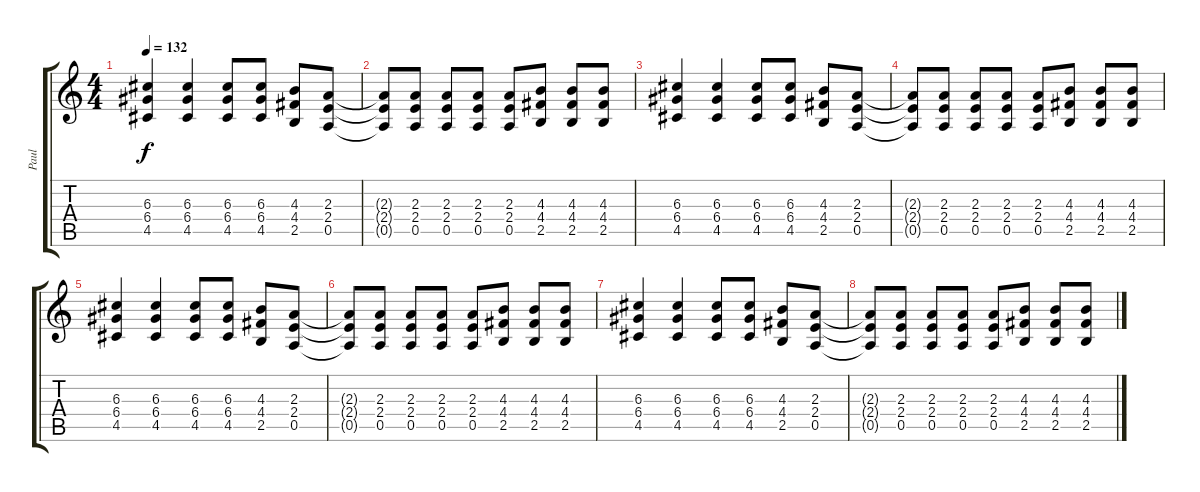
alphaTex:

\track ("Paul" "Paul") {instrument overdrivenguitar}
\staff {score tabs}
\tuning (E4 B3 G3 D3 A2 E2) {hide}
\ts (4 4)
\tempo 132
\clef g2
\ks c
(6.3 6.4 4.5).4{dy f} (6.3 6.4 4.5).4 (6.3 6.4 4.5).8 (6.3 6.4 4.5).8 (4.3 4.4 2.5).8 (2.3 2.4 0.5).8 |
(2.3{t} 2.4{t} 0.5{t}).8 (2.3 2.4 0.5).8 (2.3 2.4 0.5).8 (2.3 2.4 0.5).8 (2.3 2.4 0.5).8 (4.3 4.4 2.5).8 (4.3 4.4 2.5).8 (4.3 4.4 2.5).8 |
(6.3 6.4 4.5).4 (6.3 6.4 4.5).4 (6.3 6.4 4.5).8 (6.3 6.4 4.5).8 (4.3 4.4 2.5).8 (2.3 2.4 0.5).8 |
(2.3{t} 2.4{t} 0.5{t}).8 (2.3 2.4 0.5).8 (2.3 2.4 0.5).8 (2.3 2.4 0.5).8 (2.3 2.4 0.5).8 (4.3 4.4 2.5).8 (4.3 4.4 2.5).8 (4.3 4.4 2.5).8 |
(6.3 6.4 4.5).4 (6.3 6.4 4.5).4 (6.3 6.4 4.5).8 (6.3 6.4 4.5).8 (4.3 4.4 2.5).8 (2.3 2.4 0.5).8 |
(2.3{t} 2.4{t} 0.5{t}).8 (2.3 2.4 0.5).8 (2.3 2.4 0.5).8 (2.3 2.4 0.5).8 (2.3 2.4 0.5).8 (4.3 4.4 2.5).8 (4.3 4.4 2.5).8 (4.3 4.4 2.5).8 |
(6.3 6.4 4.5).4 (6.3 6.4 4.5).4 (6.3 6.4 4.5).8 (6.3 6.4 4.5).8 (4.3 4.4 2.5).8 (2.3 2.4 0.5).8 |
(2.3{t} 2.4{t} 0.5{t}).8 (2.3 2.4 0.5).8 (2.3 2.4 0.5).8 (2.3 2.4 0.5).8 (2.3 2.4 0.5).8 (4.3 4.4 2.5).8 (4.3 4.4 2.5).8 (4.3 4.4 2.5).8
